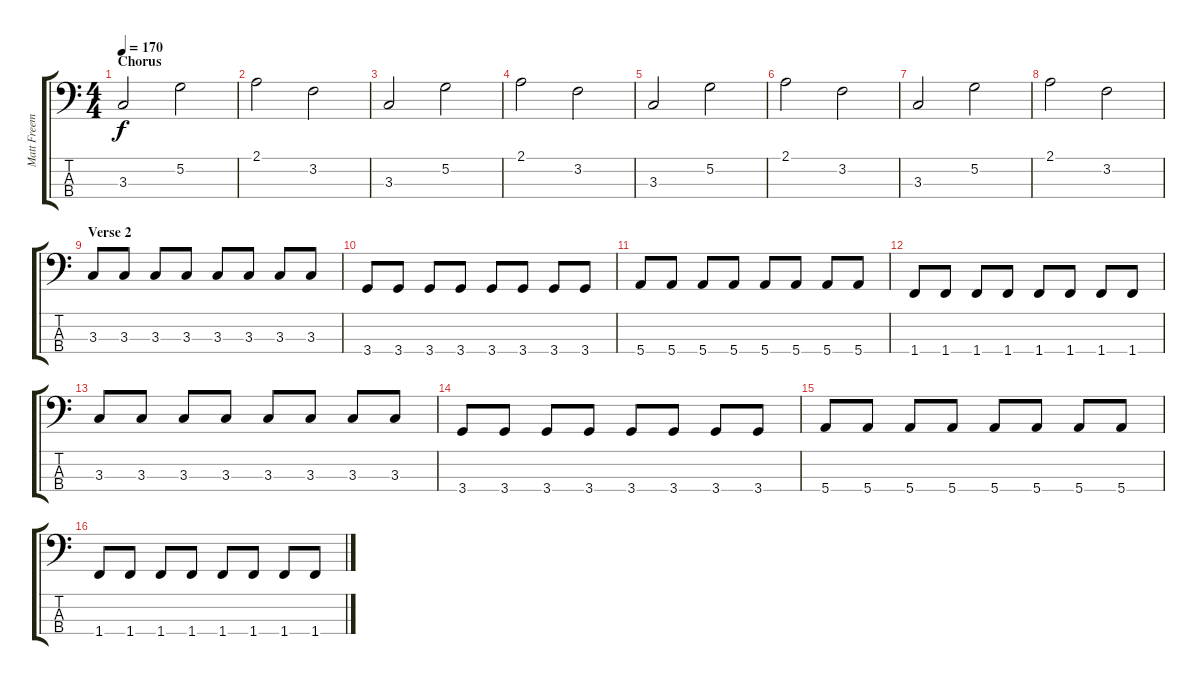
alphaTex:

\track ("Matt Freeman" "Matt Freem") {instrument electricbasspick}
\staff {score tabs}
\tuning (G2 D2 A1 E1) {hide}
\ts (4 4)
\section ("" "Chorus")
\tempo 170
\clef f4
\ks c
3.3.2{dy f} 5.2.2 |
2.1.2 3.2.2 |
3.3.2 5.2.2 |
2.1.2 3.2.2 |
3.3.2 5.2.2 |
2.1.2 3.2.2 |
3.3.2 5.2.2 |
2.1.2 3.2.2 |
\section ("" "Verse 2")
3.3.8 3.3.8 3.3.8 3.3.8 3.3.8 3.3.8 3.3.8 3.3.8 |
3.4.8 3.4.8 3.4.8 3.4.8 3.4.8 3.4.8 3.4.8 3.4.8 |
5.4.8 5.4.8 5.4.8 5.4.8 5.4.8 5.4.8 5.4.8 5.4.8 |
1.4.8 1.4.8 1.4.8 1.4.8 1.4.8 1.4.8 1.4.8 1.4.8 |
3.3.8 3.3.8 3.3.8 3.3.8 3.3.8 3.3.8 3.3.8 3.3.8 |
3.4.8 3.4.8 3.4.8 3.4.8 3.4.8 3.4.8 3.4.8 3.4.8 |
5.4.8 5.4.8 5.4.8 5.4.8 5.4.8 5.4.8 5.4.8 5.4.8 |
1.4.8 1.4.8 1.4.8 1.4.8 1.4.8 1.4.8 1.4.8 1.4.8
